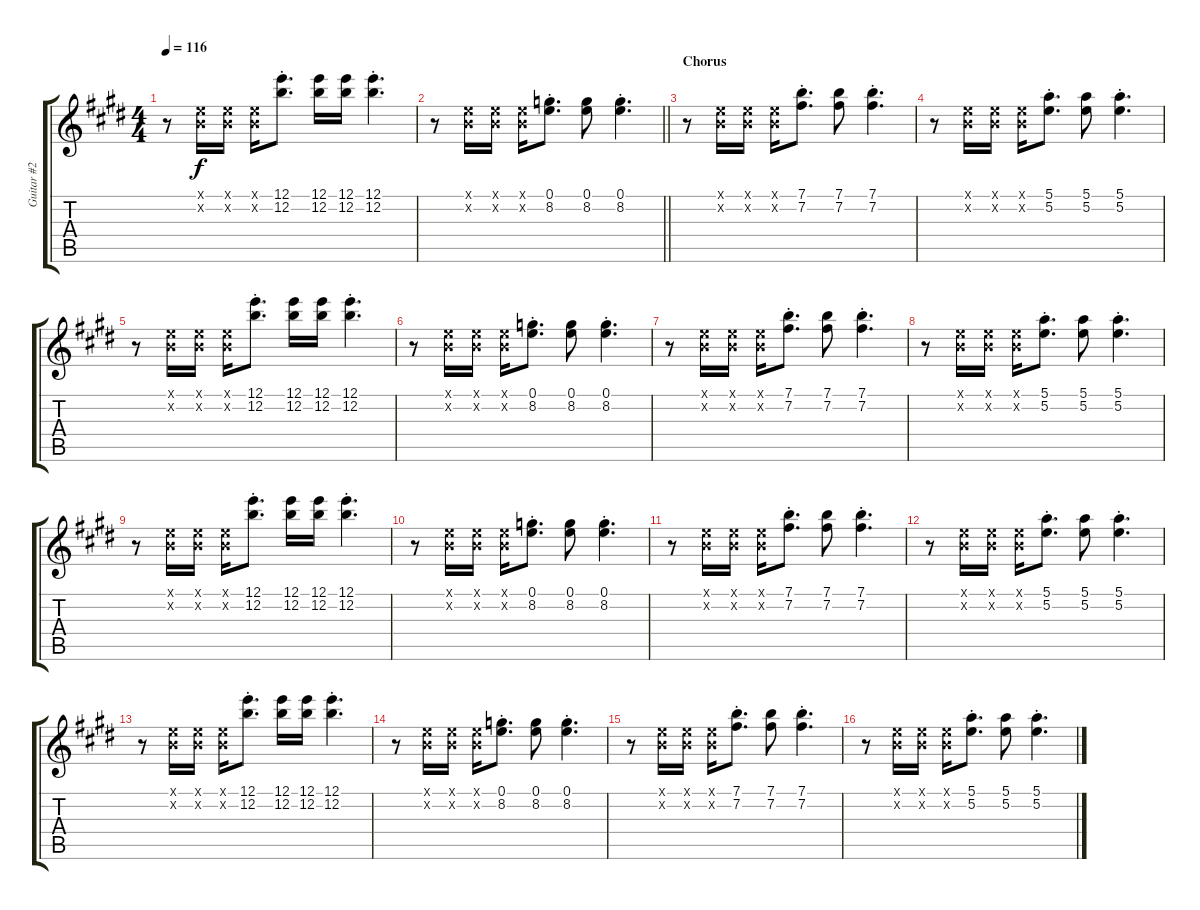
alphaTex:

\track ("Guitar #2" "Guitar #2") {instrument electricguitarclean}
\staff {score tabs}
\tuning (E4 B3 G3 D3 A2 E2) {hide}
\ts (4 4)
\tempo 116
\clef g2
\ks e
r.8{dy f} (0.1{x} 0.2{x}).16 (0.1{x} 0.2{x}).16 (0.1{x} 0.2{x}).16 (12.1{st} 12.2{st}).8{d} (12.1 12.2).16 (12.1 12.2).16 (12.1{st} 12.2{st}).4{d} |
\barLineRight lightlight
r.8 (0.1{x} 0.2{x}).16 (0.1{x} 0.2{x}).16 (0.1{x} 0.2{x}).16 (0.1{st} 8.2{st}).8{d} (0.1 8.2).8 (0.1{st} 8.2{st}).4{d} |
\section ("" "Chorus")
r.8 (0.1{x} 0.2{x}).16 (0.1{x} 0.2{x}).16 (0.1{x} 0.2{x}).16 (7.1{st} 7.2{st}).8{d} (7.1 7.2).8 (7.1{st} 7.2{st}).4{d} |
r.8 (0.1{x} 0.2{x}).16 (0.1{x} 0.2{x}).16 (0.1{x} 0.2{x}).16 (5.1{st} 5.2{st}).8{d} (5.1 5.2).8 (5.1{st} 5.2{st}).4{d} |
r.8 (0.1{x} 0.2{x}).16 (0.1{x} 0.2{x}).16 (0.1{x} 0.2{x}).16 (12.1{st} 12.2{st}).8{d} (12.1 12.2).16 (12.1 12.2).16 (12.1{st} 12.2{st}).4{d} |
r.8 (0.1{x} 0.2{x}).16 (0.1{x} 0.2{x}).16 (0.1{x} 0.2{x}).16 (0.1{st} 8.2{st}).8{d} (0.1 8.2).8 (0.1{st} 8.2{st}).4{d} |
r.8 (0.1{x} 0.2{x}).16 (0.1{x} 0.2{x}).16 (0.1{x} 0.2{x}).16 (7.1{st} 7.2{st}).8{d} (7.1 7.2).8 (7.1{st} 7.2{st}).4{d} |
r.8 (0.1{x} 0.2{x}).16 (0.1{x} 0.2{x}).16 (0.1{x} 0.2{x}).16 (5.1{st} 5.2{st}).8{d} (5.1 5.2).8 (5.1{st} 5.2{st}).4{d} |
r.8 (0.1{x} 0.2{x}).16 (0.1{x} 0.2{x}).16 (0.1{x} 0.2{x}).16 (12.1{st} 12.2{st}).8{d} (12.1 12.2).16 (12.1 12.2).16 (12.1{st} 12.2{st}).4{d} |
r.8 (0.1{x} 0.2{x}).16 (0.1{x} 0.2{x}).16 (0.1{x} 0.2{x}).16 (0.1{st} 8.2{st}).8{d} (0.1 8.2).8 (0.1{st} 8.2{st}).4{d} |
r.8 (0.1{x} 0.2{x}).16 (0.1{x} 0.2{x}).16 (0.1{x} 0.2{x}).16 (7.1{st} 7.2{st}).8{d} (7.1 7.2).8 (7.1{st} 7.2{st}).4{d} |
r.8 (0.1{x} 0.2{x}).16 (0.1{x} 0.2{x}).16 (0.1{x} 0.2{x}).16 (5.1{st} 5.2{st}).8{d} (5.1 5.2).8 (5.1{st} 5.2{st}).4{d} |
r.8 (0.1{x} 0.2{x}).16 (0.1{x} 0.2{x}).16 (0.1{x} 0.2{x}).16 (12.1{st} 12.2{st}).8{d} (12.1 12.2).16 (12.1 12.2).16 (12.1{st} 12.2{st}).4{d} |
r.8 (0.1{x} 0.2{x}).16 (0.1{x} 0.2{x}).16 (0.1{x} 0.2{x}).16 (0.1{st} 8.2{st}).8{d} (0.1 8.2).8 (0.1{st} 8.2{st}).4{d} |
r.8 (0.1{x} 0.2{x}).16 (0.1{x} 0.2{x}).16 (0.1{x} 0.2{x}).16 (7.1{st} 7.2{st}).8{d} (7.1 7.2).8 (7.1{st} 7.2{st}).4{d} |
r.8 (0.1{x} 0.2{x}).16 (0.1{x} 0.2{x}).16 (0.1{x} 0.2{x}).16 (5.1{st} 5.2{st}).8{d} (5.1 5.2).8 (5.1{st} 5.2{st}).4{d}
